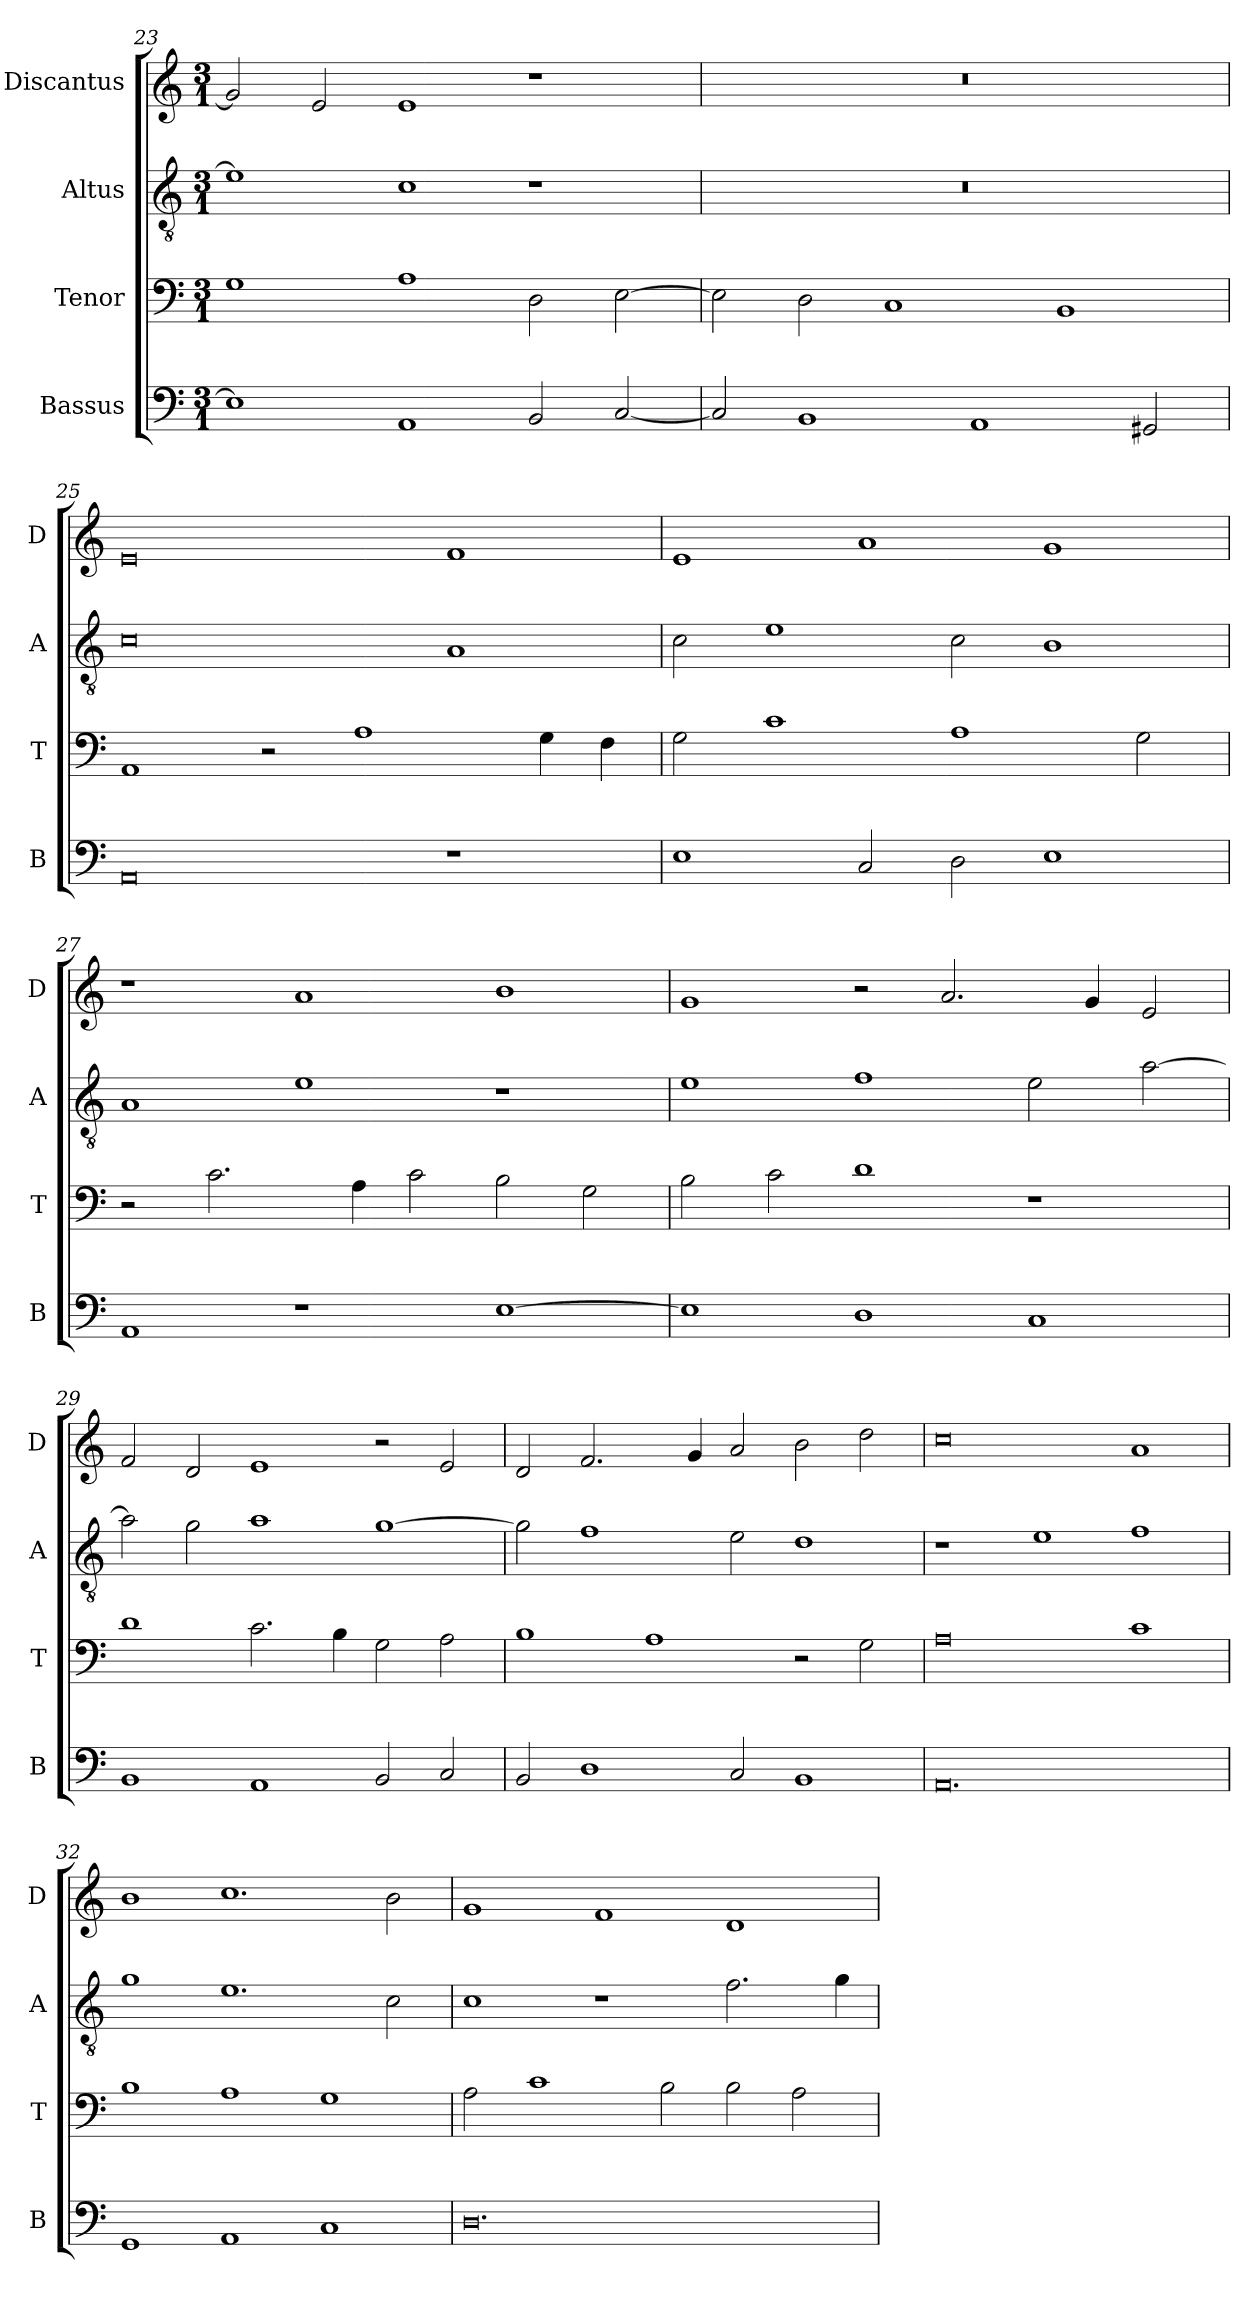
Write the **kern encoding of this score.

**kern	**kern	**kern	**kern
*part4	*part3	*part2	*part1
*staff4	*staff3	*staff2	*staff1
*I"Bassus	*I"Tenor	*I"Altus	*I"Discantus
*I'B	*I'T	*I'A	*I'D
*clefF4	*clefF4	*clefGv2	*clefG2
*k[]	*k[]	*k[]	*k[]
*M3/1	*M3/1	*M3/1	*M3/1
=23	=23	=23	=23
1E]	1G	1e]	2g/]
.	.	.	2e/
1AA	1A	1c	1e
2BB/	2D\	1r	1r
[2C/	[2E\	.	.
=24	=24	=24	=24
2C/]	2E\]	0.r	0.r
1BB	2D\	.	.
.	1C	.	.
1AA	.	.	.
.	1BB	.	.
2GG#X/	.	.	.
=25	=25	=25	=25
0AA	1AA	0c	0e
.	2r	.	.
.	1A	.	.
1r	.	1A	1f
.	4G\	.	.
.	4F\	.	.
=26	=26	=26	=26
1E	2G\	2c\	1e
.	1c	1e	.
2C/	.	.	1a
2D\	1A	2c\	.
1E	.	1B	1g
.	2G\	.	.
=27	=27	=27	=27
1AA	2r	1A	1r
.	2.c\	.	.
1r	.	1e	1a
.	4A\	.	.
.	2c\	.	.
[1E	2B\	1r	1b
.	2G\	.	.
=28	=28	=28	=28
1E]	2B\	1e	1g
.	2c\	.	.
1D	1d	1f	2r
.	.	.	2.a/
1C	1r	2e\	.
.	.	.	4g/
.	.	[2a\	2e/
=29	=29	=29	=29
1BB	1d	2a\]	2f/
.	.	2g\	2d/
1AA	2.c\	1a	1e
.	4B\	.	.
2BB/	2G\	[1g	2r
2C/	2A\	.	2e/
=30	=30	=30	=30
2BB/	1B	2g\]	2d/
1D	.	1f	2.f/
.	1A	.	.
.	.	.	4g/
2C/	.	2e\	2a/
1BB	2r	1d	2b\
.	2G\	.	2dd\
=31	=31	=31	=31
0.AA	0A	1r	0cc
.	.	1e	.
.	1c	1f	1a
=32	=32	=32	=32
1GG	1B	1g	1b
1AA	1A	1.e	1.cc
1C	1G	.	.
.	.	2c\	2b\
=33	=33	=33	=33
0.D	2A\	1c	1g
.	1c	.	.
.	.	1r	1f
.	2B\	.	.
.	2B\	2.f\	1d
.	2A\	.	.
.	.	4g\	.
=	=	=	=
*-	*-	*-	*-
